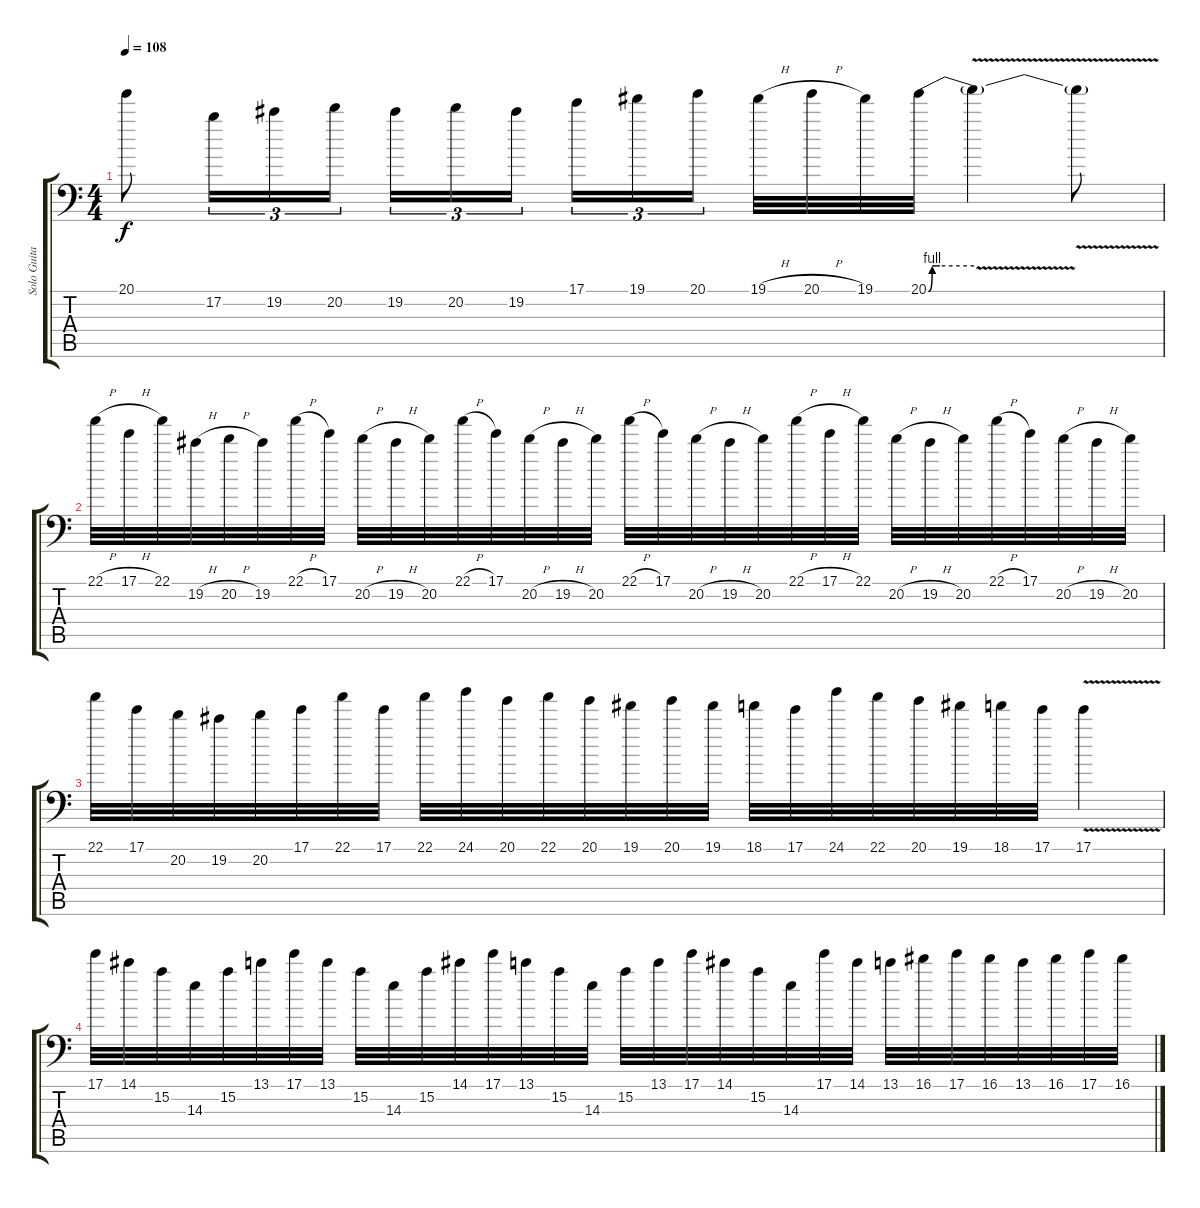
\track ("Solo Guitar" "Solo Guita") {instrument distortionguitar}
\staff {score tabs}
\tuning (B3 Gb3 D3 A2 E2 A1) {hide}
\ts (4 4)
\tempo 108
\clef f4
\ks c
20.1{t}.8{dy f} 17.2.16{tu (3 2)} 19.2.16{tu (3 2)} 20.2.16{tu (3 2)} 19.2.16{tu (3 2)} 20.2.16{tu (3 2)} 19.2.16{tu (3 2) beam splitsecondary} 17.1.16{tu (3 2)} 19.1.16{tu (3 2)} 20.1.16{tu (3 2)} 19.1{h}.32 20.1{h}.32 19.1.32 20.1{be (custom 0 0 5 4 11 4 15 4 60 4)}.32 20.1{v t}.4 20.1{t}.8 |
22.1{h}.32 17.1{h}.32 22.1.32 19.2{h}.32 20.2{h}.32 19.2.32 22.1{h}.32 17.1.32 20.2{h}.32 19.2{h}.32 20.2.32 22.1{h}.32 17.1.32 20.2{h}.32 19.2{h}.32 20.2.32 22.1{h}.32 17.1.32 20.2{h}.32 19.2{h}.32 20.2.32 22.1{h}.32 17.1{h}.32 22.1.32 20.2{h}.32 19.2{h}.32 20.2.32 22.1{h}.32 17.1.32 20.2{h}.32 19.2{h}.32 20.2.32 |
22.1.32 17.1.32 20.2.32 19.2.32 20.2.32 17.1.32 22.1.32 17.1.32 22.1.32 24.1.32 20.1.32 22.1.32 20.1.32 19.1.32 20.1.32 19.1.32 18.1.32 17.1.32 24.1.32 22.1.32 20.1.32 19.1.32 18.1.32 17.1.32 17.1{v}.4 |
17.1.32 14.1.32 15.2.32 14.3.32 15.2.32 13.1.32 17.1.32 13.1.32 15.2.32 14.3.32 15.2.32 14.1.32 17.1.32 13.1.32 15.2.32 14.3.32 15.2.32 13.1.32 17.1.32 14.1.32 15.2.32 14.3.32 17.1.32 14.1.32 13.1.32 16.1.32 17.1.32 16.1.32 13.1.32 16.1.32 17.1.32 16.1.32
